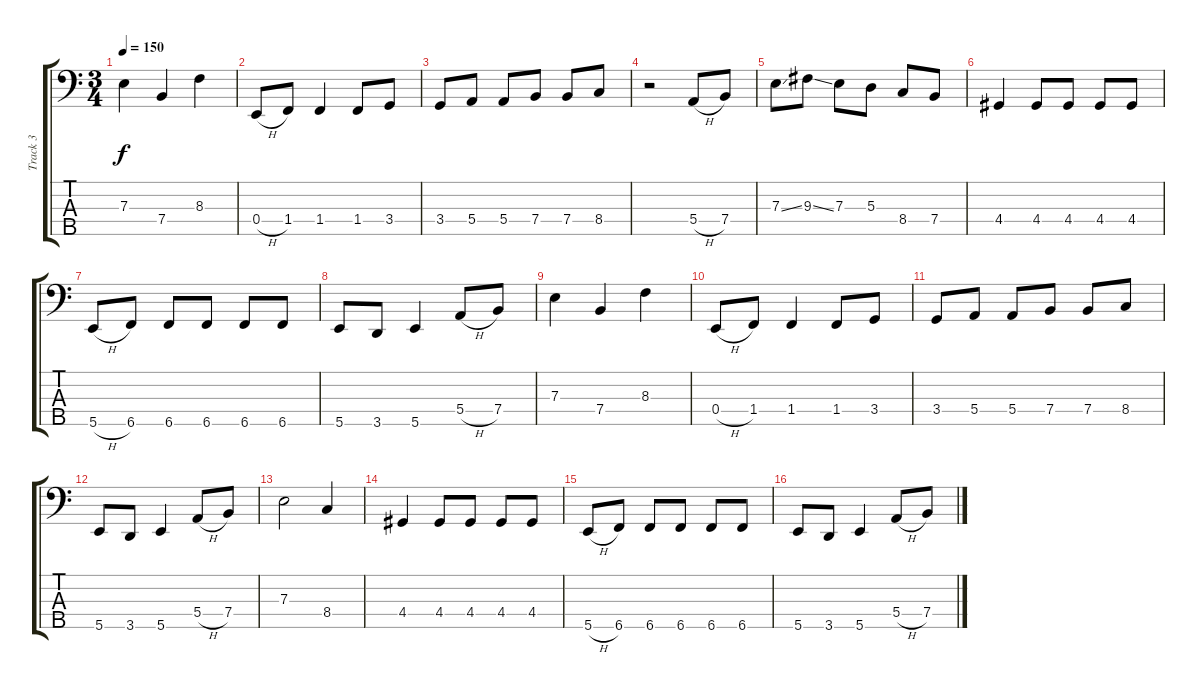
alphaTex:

\track ("Track 3" "Track 3") {instrument electricbassfinger}
\staff {score tabs}
\tuning (G2 D2 A1 E1 B0) {hide}
\ts (3 4)
\tempo 150
\clef f4
\ks c
7.3.4{dy f} 7.4.4 8.3.4 |
0.4{h}.8 1.4.8 1.4.4 1.4.8 3.4.8 |
3.4.8 5.4.8 5.4.8 7.4.8 7.4.8 8.4.8 |
r.2 5.4{h}.8 7.4.8 |
7.3{ss}.8 9.3{ss}.8 7.3.8 5.3.8 8.4.8 7.4.8 |
4.4.4 4.4.8 4.4.8 4.4.8 4.4.8 |
5.5{h}.8 6.5.8 6.5.8 6.5.8 6.5.8 6.5.8 |
5.5.8 3.5.8 5.5.4 5.4{h}.8 7.4.8 |
7.3.4 7.4.4 8.3.4 |
0.4{h}.8 1.4.8 1.4.4 1.4.8 3.4.8 |
3.4.8 5.4.8 5.4.8 7.4.8 7.4.8 8.4.8 |
5.5.8 3.5.8 5.5.4 5.4{h}.8 7.4.8 |
7.3.2 8.4.4 |
4.4.4 4.4.8 4.4.8 4.4.8 4.4.8 |
5.5{h}.8 6.5.8 6.5.8 6.5.8 6.5.8 6.5.8 |
5.5.8 3.5.8 5.5.4 5.4{h}.8 7.4.8
